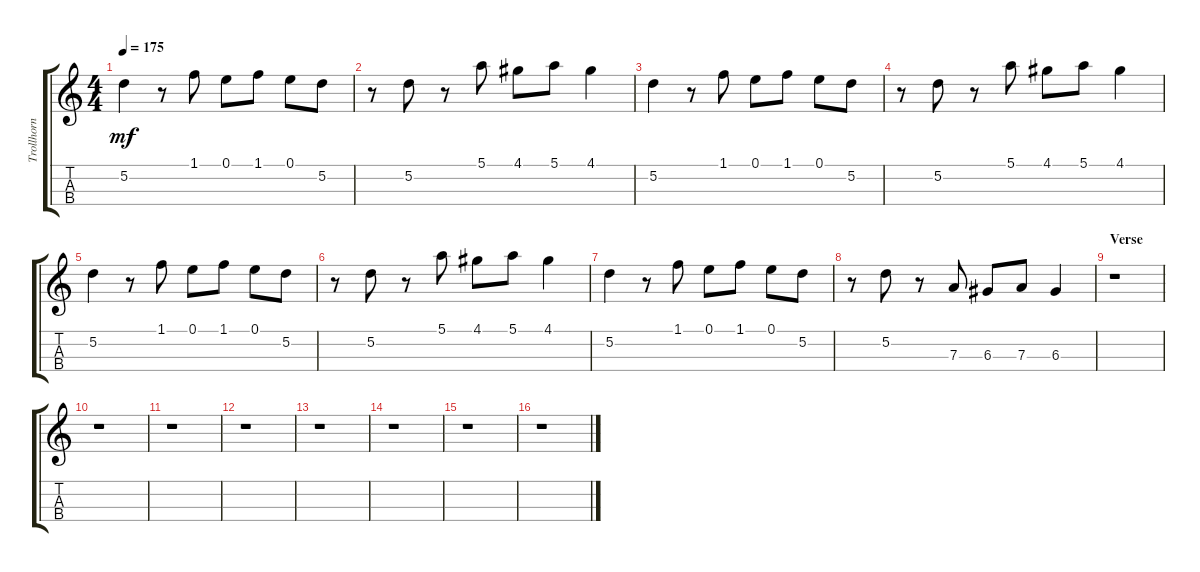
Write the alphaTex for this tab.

\track ("Trollhorn (strings)" "Trollhorn ") {instrument stringensemble1}
\staff {score tabs}
\tuning (E5 A4 D4 G3) {hide}
\ts (4 4)
\tempo 175
\clef g2
\ks c
5.2.4{dy mf} r.8 1.1.8 0.1.8 1.1.8 0.1.8 5.2.8 |
r.8 5.2.8 r.8 5.1.8 4.1.8 5.1.8 4.1.4 |
5.2.4 r.8 1.1.8 0.1.8 1.1.8 0.1.8 5.2.8 |
r.8 5.2.8 r.8 5.1.8 4.1.8 5.1.8 4.1.4 |
5.2.4 r.8 1.1.8 0.1.8 1.1.8 0.1.8 5.2.8 |
r.8 5.2.8 r.8 5.1.8 4.1.8 5.1.8 4.1.4 |
5.2.4 r.8 1.1.8 0.1.8 1.1.8 0.1.8 5.2.8 |
r.8 5.2.8 r.8 7.3.8 6.3.8 7.3.8 6.3.4 |
\section ("" "Verse")
r.1 |
r.1 |
r.1 |
r.1 |
r.1 |
r.1 |
r.1 |
r.1
